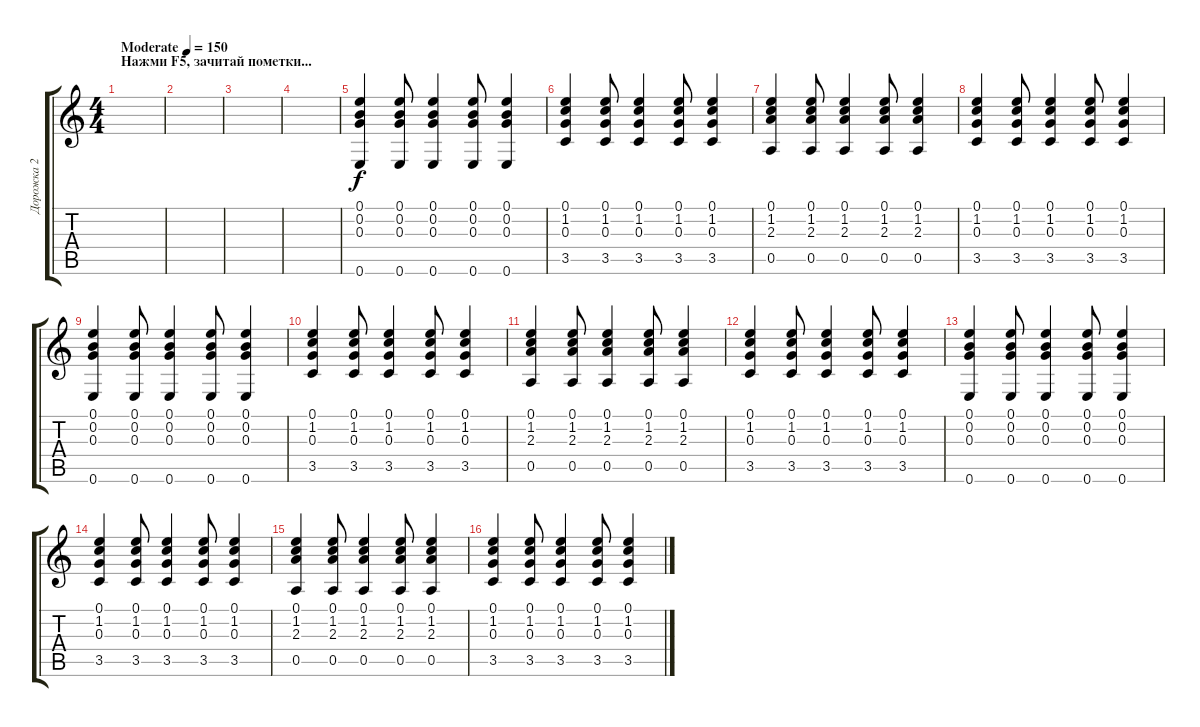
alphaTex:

\track ("Дорожка 2" "Дорожка 2") {instrument acousticguitarnylon}
\staff {score tabs}
\tuning (E4 B3 G3 D3 A2 E2) {hide}
\ts (4 4)
\section ("" "Нажми F5, зачитай пометки...")
\tempo (150 "Moderate")
\clef g2
\ks c
|
|
|
|
(0.1 0.2 0.3 0.6).4 (0.1 0.2 0.3 0.6).8 (0.1 0.2 0.3 0.6).4 (0.1 0.2 0.3 0.6).8 (0.1 0.2 0.3 0.6).4 |
(0.1 1.2 0.3 3.5).4 (0.1 1.2 0.3 3.5).8 (0.1 1.2 0.3 3.5).4 (0.1 1.2 0.3 3.5).8 (0.1 1.2 0.3 3.5).4 |
(0.1 1.2 2.3 0.5).4 (0.1 1.2 2.3 0.5).8 (0.1 1.2 2.3 0.5).4 (0.1 1.2 2.3 0.5).8 (0.1 1.2 2.3 0.5).4 |
(0.1 1.2 0.3 3.5).4 (0.1 1.2 0.3 3.5).8 (0.1 1.2 0.3 3.5).4 (0.1 1.2 0.3 3.5).8 (0.1 1.2 0.3 3.5).4 |
(0.1 0.2 0.3 0.6).4 (0.1 0.2 0.3 0.6).8 (0.1 0.2 0.3 0.6).4 (0.1 0.2 0.3 0.6).8 (0.1 0.2 0.3 0.6).4 |
(0.1 1.2 0.3 3.5).4 (0.1 1.2 0.3 3.5).8 (0.1 1.2 0.3 3.5).4 (0.1 1.2 0.3 3.5).8 (0.1 1.2 0.3 3.5).4 |
(0.1 1.2 2.3 0.5).4 (0.1 1.2 2.3 0.5).8 (0.1 1.2 2.3 0.5).4 (0.1 1.2 2.3 0.5).8 (0.1 1.2 2.3 0.5).4 |
(0.1 1.2 0.3 3.5).4 (0.1 1.2 0.3 3.5).8 (0.1 1.2 0.3 3.5).4 (0.1 1.2 0.3 3.5).8 (0.1 1.2 0.3 3.5).4 |
(0.1 0.2 0.3 0.6).4 (0.1 0.2 0.3 0.6).8 (0.1 0.2 0.3 0.6).4 (0.1 0.2 0.3 0.6).8 (0.1 0.2 0.3 0.6).4 |
(0.1 1.2 0.3 3.5).4 (0.1 1.2 0.3 3.5).8 (0.1 1.2 0.3 3.5).4 (0.1 1.2 0.3 3.5).8 (0.1 1.2 0.3 3.5).4 |
(0.1 1.2 2.3 0.5).4 (0.1 1.2 2.3 0.5).8 (0.1 1.2 2.3 0.5).4 (0.1 1.2 2.3 0.5).8 (0.1 1.2 2.3 0.5).4 |
(0.1 1.2 0.3 3.5).4 (0.1 1.2 0.3 3.5).8 (0.1 1.2 0.3 3.5).4 (0.1 1.2 0.3 3.5).8 (0.1 1.2 0.3 3.5).4
